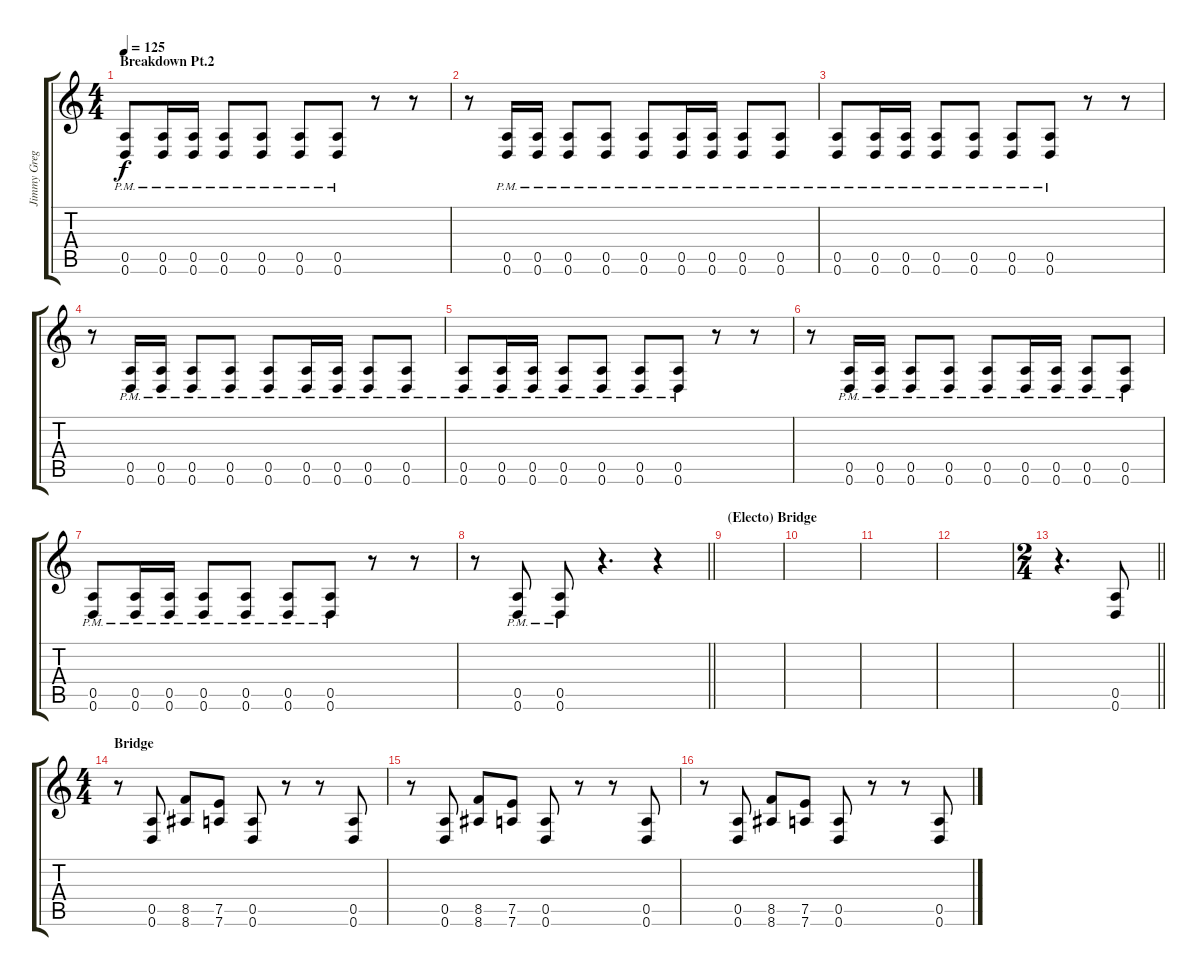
\track ("Jimmy Gregerson" "Jimmy Greg") {instrument distortionguitar}
\staff {score tabs}
\tuning (E4 B3 G3 D3 A2 D2) {hide}
\ts (4 4)
\section ("" "Breakdown Pt.2")
\tempo 125
\clef g2
\ks c
(0.5{pm} 0.6{pm}).8{dy f} (0.5{pm} 0.6{pm}).16 (0.5{pm} 0.6{pm}).16 (0.5{pm} 0.6{pm}).8 (0.5{pm} 0.6{pm}).8 (0.5{pm} 0.6{pm}).8 (0.5{pm} 0.6{pm}).8 r.8 r.8 |
r.8 (0.5{pm} 0.6{pm}).16 (0.5{pm} 0.6{pm}).16 (0.5{pm} 0.6{pm}).8 (0.5{pm} 0.6{pm}).8 (0.5{pm} 0.6{pm}).8 (0.5{pm} 0.6{pm}).16 (0.5{pm} 0.6{pm}).16 (0.5{pm} 0.6{pm}).8 (0.5{pm} 0.6{pm}).8 |
(0.5{pm} 0.6{pm}).8 (0.5{pm} 0.6{pm}).16 (0.5{pm} 0.6{pm}).16 (0.5{pm} 0.6{pm}).8 (0.5{pm} 0.6{pm}).8 (0.5{pm} 0.6{pm}).8 (0.5{pm} 0.6{pm}).8 r.8 r.8 |
r.8 (0.5{pm} 0.6{pm}).16 (0.5{pm} 0.6{pm}).16 (0.5{pm} 0.6{pm}).8 (0.5{pm} 0.6{pm}).8 (0.5{pm} 0.6{pm}).8 (0.5{pm} 0.6{pm}).16 (0.5{pm} 0.6{pm}).16 (0.5{pm} 0.6{pm}).8 (0.5{pm} 0.6{pm}).8 |
(0.5{pm} 0.6{pm}).8 (0.5{pm} 0.6{pm}).16 (0.5{pm} 0.6{pm}).16 (0.5{pm} 0.6{pm}).8 (0.5{pm} 0.6{pm}).8 (0.5{pm} 0.6{pm}).8 (0.5{pm} 0.6{pm}).8 r.8 r.8 |
r.8 (0.5{pm} 0.6{pm}).16 (0.5{pm} 0.6{pm}).16 (0.5{pm} 0.6{pm}).8 (0.5{pm} 0.6{pm}).8 (0.5{pm} 0.6{pm}).8 (0.5{pm} 0.6{pm}).16 (0.5{pm} 0.6{pm}).16 (0.5{pm} 0.6{pm}).8 (0.5{pm} 0.6{pm}).8 |
(0.5{pm} 0.6{pm}).8 (0.5{pm} 0.6{pm}).16 (0.5{pm} 0.6{pm}).16 (0.5{pm} 0.6{pm}).8 (0.5{pm} 0.6{pm}).8 (0.5{pm} 0.6{pm}).8 (0.5{pm} 0.6{pm}).8 r.8 r.8 |
\barLineRight lightlight
r.8 (0.5{pm} 0.6{pm}).8 (0.5{pm} 0.6{pm}).8 r.4{d} r.4 |
\section ("" "(Electo) Bridge")
|
|
|
|
\ts (2 4)
\barLineRight lightlight
r.4{d} (0.5 0.6).8 |
\ts (4 4)
\section ("" "Bridge")
r.8 (0.5 0.6).8 (8.5 8.6).8 (7.5 7.6).8 (0.5 0.6).8 r.8 r.8 (0.5 0.6).8 |
r.8 (0.5 0.6).8 (8.5 8.6).8 (7.5 7.6).8 (0.5 0.6).8 r.8 r.8 (0.5 0.6).8 |
r.8 (0.5 0.6).8 (8.5 8.6).8 (7.5 7.6).8 (0.5 0.6).8 r.8 r.8 (0.5 0.6).8
